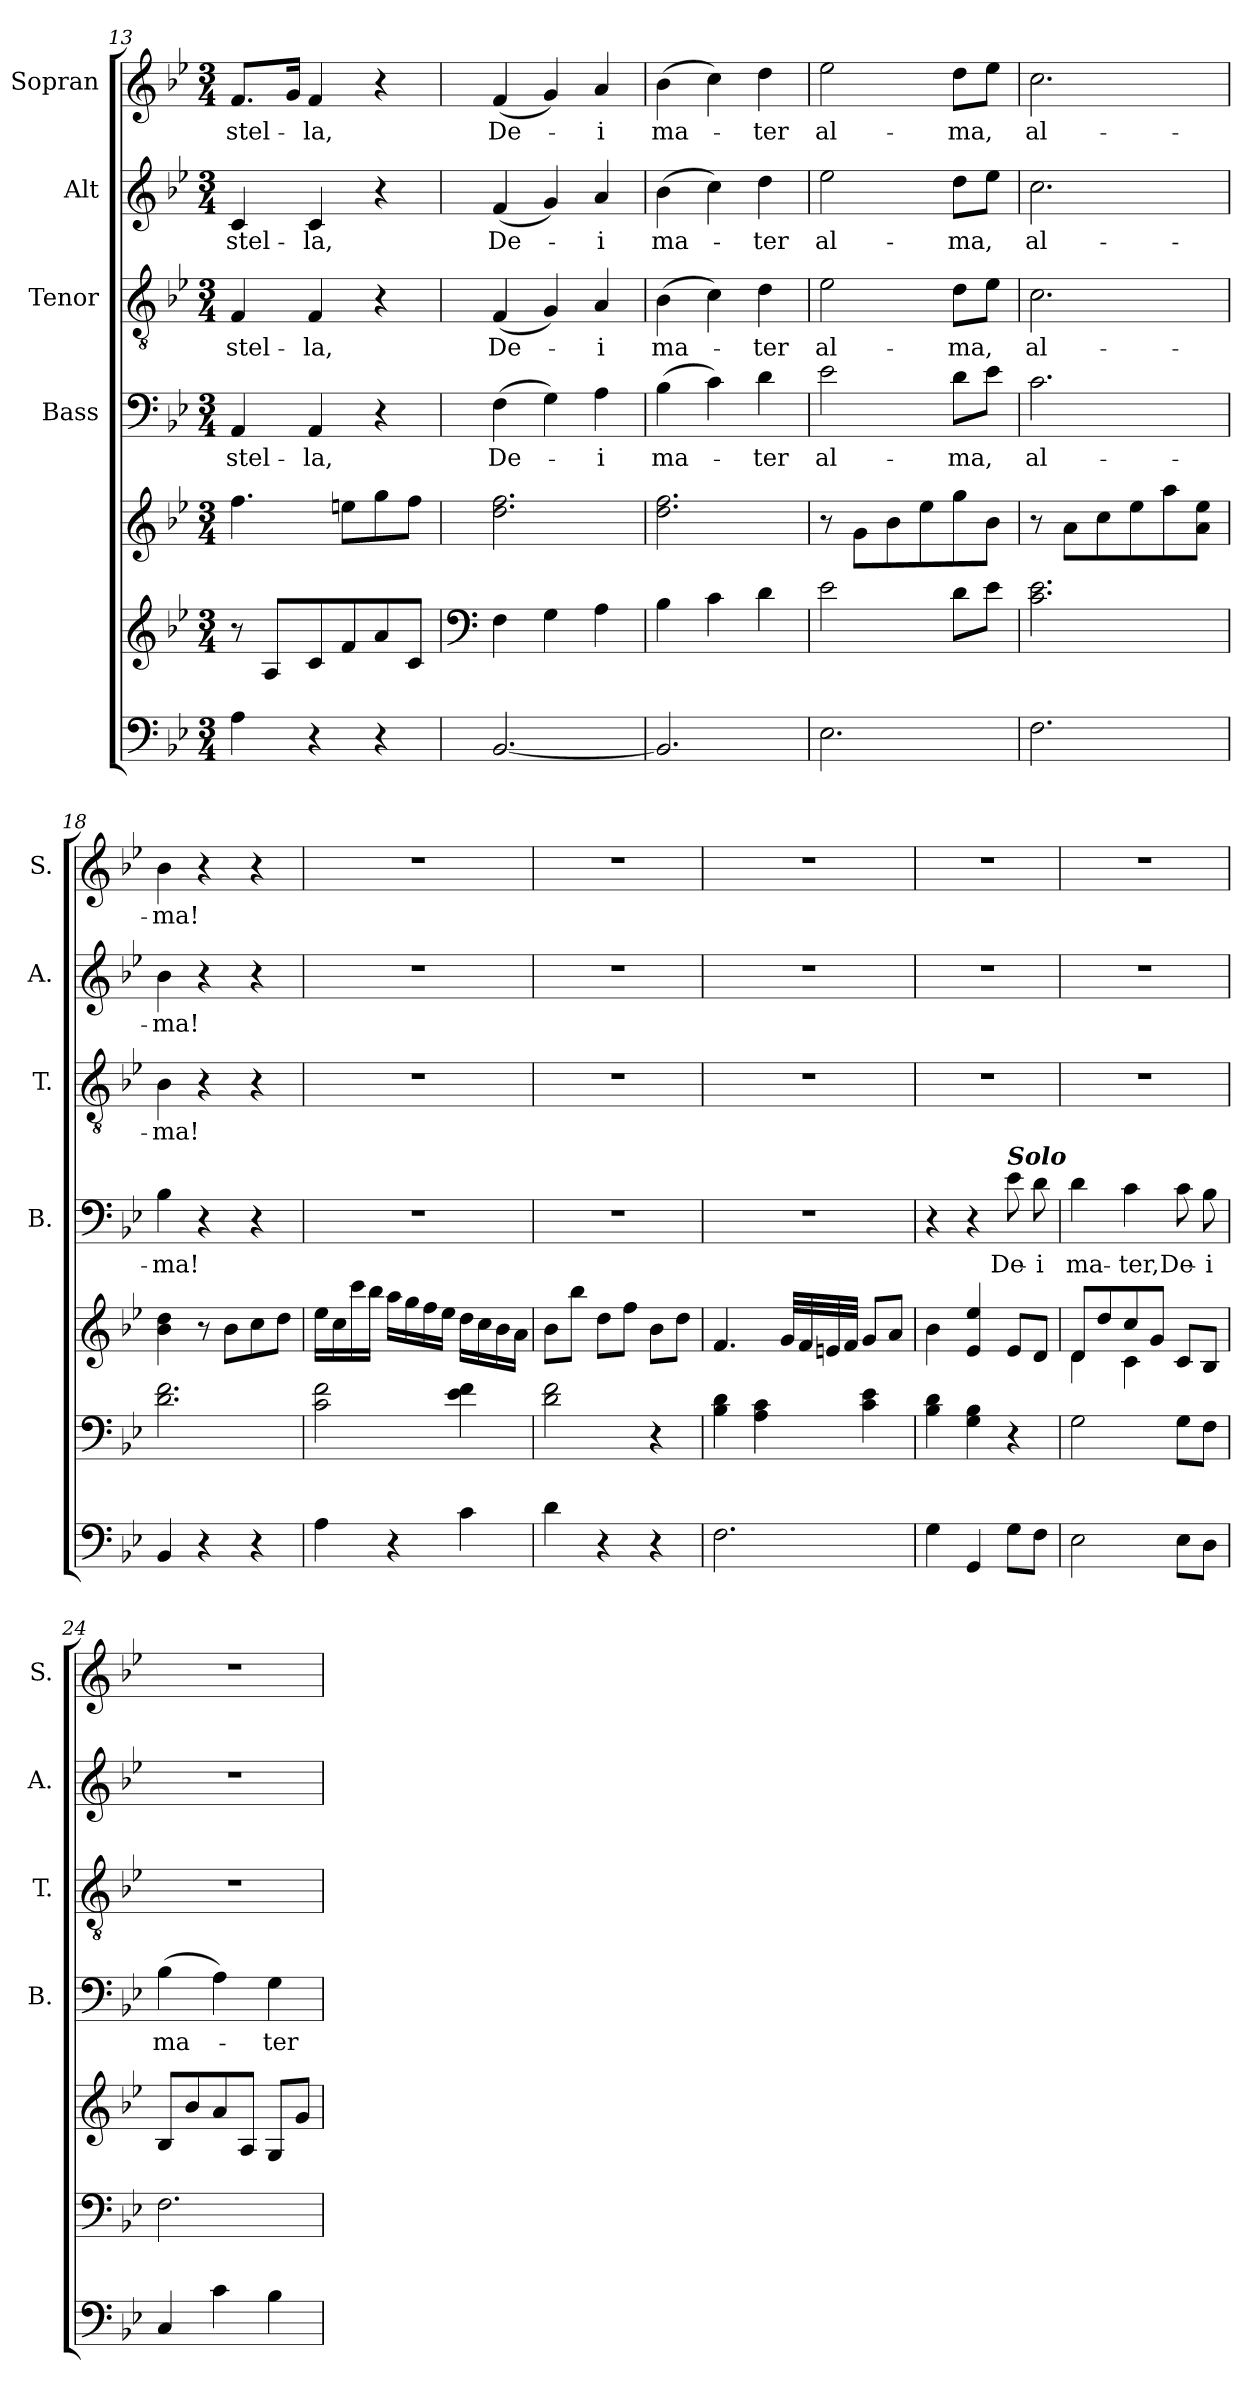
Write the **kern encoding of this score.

**kern	**kern	**kern	**kern	**text	**kern	**text	**kern	**text	**kern	**text
*part6	*part5	*part5	*part4	*part4	*part3	*part3	*part2	*part2	*part1	*part1
*staff7	*staff6	*staff5	*staff4	*staff4	*staff3	*staff3	*staff2	*staff2	*staff1	*staff1
*	*	*	*I"Bass	*	*I"Tenor	*	*I"Alt	*	*I"Sopran	*
*	*	*	*I'B.	*	*I'T.	*	*I'A.	*	*I'S.	*
*clefF4	*clefG2	*clefG2	*clefF4	*	*clefGv2	*	*clefG2	*	*clefG2	*
*k[b-e-]	*k[b-e-]	*k[b-e-]	*k[b-e-]	*	*k[b-e-]	*	*k[b-e-]	*	*k[b-e-]	*
*B-:	*B-:	*B-:	*B-:	*	*B-:	*	*B-:	*	*B-:	*
*M3/4	*M3/4	*M3/4	*M3/4	*	*M3/4	*	*M3/4	*	*M3/4	*
=13	=13	=13	=13	=13	=13	=13	=13	=13	=13	=13
!	!	!	!	!LO:LY:b	!	!LO:LY:b	!	!LO:LY:b	!	!LO:LY:b
4A\	8r	4.ff\	4AA/	stel-	4F/	stel-	4c/	stel-	8.f/L	stel-
.	8A/L	.	.	.	.	.	.	.	.	.
.	.	.	.	.	.	.	.	.	16g/Jk	.
!	!	!	!	!LO:LY:b	!	!LO:LY:b	!	!LO:LY:b	!	!LO:LY:b
4r	8c/	.	4AA/	-la,	4F/	-la,	4c/	-la,	4f/	-la,
.	8f/	8een\L	.	.	.	.	.	.	.	.
4r	8a/	8gg\	4r	.	4r	.	4r	.	4r	.
.	8c/J	8ff\J	.	.	.	.	.	.	.	.
=14	=14	=14	=14	=14	=14	=14	=14	=14	=14	=14
*	*clefF4	*	*	*	*	*	*	*	*	*
!	!	!	!	!LO:LY:b	!	!LO:LY:b	!	!LO:LY:b	!	!LO:LY:b
[2.BB-/	4F\	2.dd\ 2.ff\	(>4F\	De-	(<4F/	De-	(<4f/	De-	(<4f/	De-
.	4G\	.	4G\)	.	4G/)	.	4g/)	.	4g/)	.
!	!	!	!	!LO:LY:b	!	!LO:LY:b	!	!LO:LY:b	!	!LO:LY:b
.	4A\	.	4A\	-i	4A/	-i	4a/	-i	4a/	-i
=15	=15	=15	=15	=15	=15	=15	=15	=15	=15	=15
!	!	!	!	!LO:LY:b	!	!LO:LY:b	!	!LO:LY:b	!	!LO:LY:b
2.BB-/]	4B-\	2.dd\ 2.ff\	(>4B-\	ma-	(>4B-\	ma-	(>4b-\	ma-	(>4b-\	ma-
.	4c\	.	4c\)	.	4c\)	.	4cc\)	.	4cc\)	.
!	!	!	!	!LO:LY:b	!	!LO:LY:b	!	!LO:LY:b	!	!LO:LY:b
.	4d\	.	4d\	-ter	4d\	-ter	4dd\	-ter	4dd\	-ter
=16	=16	=16	=16	=16	=16	=16	=16	=16	=16	=16
!	!	!	!	!LO:LY:b	!	!LO:LY:b	!	!LO:LY:b	!	!LO:LY:b
2.E-\	2e-\	8r	2e-\	al-	2e-\	al-	2ee-\	al-	2ee-\	al-
.	.	8g\L	.	.	.	.	.	.	.	.
.	.	8b-\	.	.	.	.	.	.	.	.
.	.	8ee-\	.	.	.	.	.	.	.	.
!	!	!	!	!LO:LY:b	!	!LO:LY:b	!	!LO:LY:b	!	!LO:LY:b
.	8d\L	8gg\	8d\L	-ma,	8d\L	-ma,	8dd\L	-ma,	8dd\L	-ma,
.	8e-\J	8b-\J	8e-\J	.	8e-\J	.	8ee-\J	.	8ee-\J	.
=17	=17	=17	=17	=17	=17	=17	=17	=17	=17	=17
!	!	!	!	!LO:LY:b	!	!LO:LY:b	!	!LO:LY:b	!	!LO:LY:b
2.F\	2.c\ 2.e-\	8r	2.c\	al-	2.c\	al-	2.cc\	al-	2.cc\	al-
.	.	8a\L	.	.	.	.	.	.	.	.
.	.	8cc\	.	.	.	.	.	.	.	.
.	.	8ee-\	.	.	.	.	.	.	.	.
.	.	8aa\	.	.	.	.	.	.	.	.
.	.	8a\ 8ee-\J	.	.	.	.	.	.	.	.
=18	=18	=18	=18	=18	=18	=18	=18	=18	=18	=18
!	!	!	!	!LO:LY:b	!	!LO:LY:b	!	!LO:LY:b	!	!LO:LY:b
4BB-/	2.d\ 2.f\	4b-\ 4dd\	4B-\	-ma!	4B-\	-ma!	4b-\	-ma!	4b-\	-ma!
4r	.	8r	4r	.	4r	.	4r	.	4r	.
.	.	8b-\L	.	.	.	.	.	.	.	.
4r	.	8cc\	4r	.	4r	.	4r	.	4r	.
.	.	8dd\J	.	.	.	.	.	.	.	.
!!LO:LB:g=z
=19	=19	=19	=19	=19	=19	=19	=19	=19	=19	=19
4A\	2c\ 2f\	16ee-\LL	2.r	.	2.r	.	2.r	.	2.r	.
.	.	16cc\	.	.	.	.	.	.	.	.
.	.	16ccc\	.	.	.	.	.	.	.	.
.	.	16bb-\JJ	.	.	.	.	.	.	.	.
4r	.	16aa\LL	.	.	.	.	.	.	.	.
.	.	16gg\	.	.	.	.	.	.	.	.
.	.	16ff\	.	.	.	.	.	.	.	.
.	.	16ee-\JJ	.	.	.	.	.	.	.	.
4c\	4e-\ 4f\	16dd\LL	.	.	.	.	.	.	.	.
.	.	16cc\	.	.	.	.	.	.	.	.
.	.	16b-\	.	.	.	.	.	.	.	.
.	.	16a\JJ	.	.	.	.	.	.	.	.
=20	=20	=20	=20	=20	=20	=20	=20	=20	=20	=20
4d\	2d\ 2f\	8b-\L	2.r	.	2.r	.	2.r	.	2.r	.
.	.	8bb-\J	.	.	.	.	.	.	.	.
4r	.	8dd\L	.	.	.	.	.	.	.	.
.	.	8ff\J	.	.	.	.	.	.	.	.
4r	4r	8b-\L	.	.	.	.	.	.	.	.
.	.	8dd\J	.	.	.	.	.	.	.	.
=21	=21	=21	=21	=21	=21	=21	=21	=21	=21	=21
2.F\	4B-\ 4d\	4.f/	2.r	.	2.r	.	2.r	.	2.r	.
.	4A\ 4c\	.	.	.	.	.	.	.	.	.
.	.	32g/LLL	.	.	.	.	.	.	.	.
.	.	32f/	.	.	.	.	.	.	.	.
.	.	32en/	.	.	.	.	.	.	.	.
.	.	32f/JJJ	.	.	.	.	.	.	.	.
.	4c\ 4e-\	8g/L	.	.	.	.	.	.	.	.
.	.	8a/J	.	.	.	.	.	.	.	.
=22	=22	=22	=22	=22	=22	=22	=22	=22	=22	=22
4G\	4B-\ 4d\	4b-\	4r	.	2.r	.	2.r	.	2.r	.
4GG/	4G\ 4B-\	4e-/ 4ee-/	4r	.	.	.	.	.	.	.
!	!	!	!LO:TX:a:Bi:t=Solo	!	!	!	!	!	!	!
!	!	!	!	!LO:LY:b	!	!	!	!	!	!
8G\L	4r	8e-/L	8e-\	De-	.	.	.	.	.	.
!	!	!	!	!LO:LY:b	!	!	!	!	!	!
8F\J	.	8d/J	8d\	-i	.	.	.	.	.	.
=23	=23	=23	=23	=23	=23	=23	=23	=23	=23	=23
*	*	*^	*	*	*	*	*	*	*	*
!	!	!	!	!	!LO:LY:b	!	!	!	!	!	!
2E-\	2G\	8d/L	4d\	4d\	ma-	2.r	.	2.r	.	2.r	.
.	.	8dd/	.	.	.	.	.	.	.	.	.
!	!	!	!	!	!LO:LY:b	!	!	!	!	!	!
.	.	8cc/	4c\	4c\	-ter,	.	.	.	.	.	.
.	.	8g/J	.	.	.	.	.	.	.	.	.
!	!	!	!	!	!LO:LY:b	!	!	!	!	!	!
8E-\L	8G\L	8c/L	4ryy	8c\	De-	.	.	.	.	.	.
!	!	!	!	!	!LO:LY:b	!	!	!	!	!	!
8D\J	8F\J	8B-/J	.	8B-\	-i	.	.	.	.	.	.
*	*	*v	*v	*	*	*	*	*	*	*	*
=24	=24	=24	=24	=24	=24	=24	=24	=24	=24	=24
!	!	!	!	!LO:LY:b	!	!	!	!	!	!
4C/	2.F\	8B-/L	(>4B-\	ma-	2.r	.	2.r	.	2.r	.
.	.	8b-/	.	.	.	.	.	.	.	.
4c\	.	8a/	4A\)	.	.	.	.	.	.	.
.	.	8A/J	.	.	.	.	.	.	.	.
!	!	!	!	!LO:LY:b	!	!	!	!	!	!
4B-\	.	8G/L	4G\	-ter	.	.	.	.	.	.
.	.	8g/J	.	.	.	.	.	.	.	.
=	=	=	=	=	=	=	=	=	=	=
*-	*-	*-	*-	*-	*-	*-	*-	*-	*-	*-
